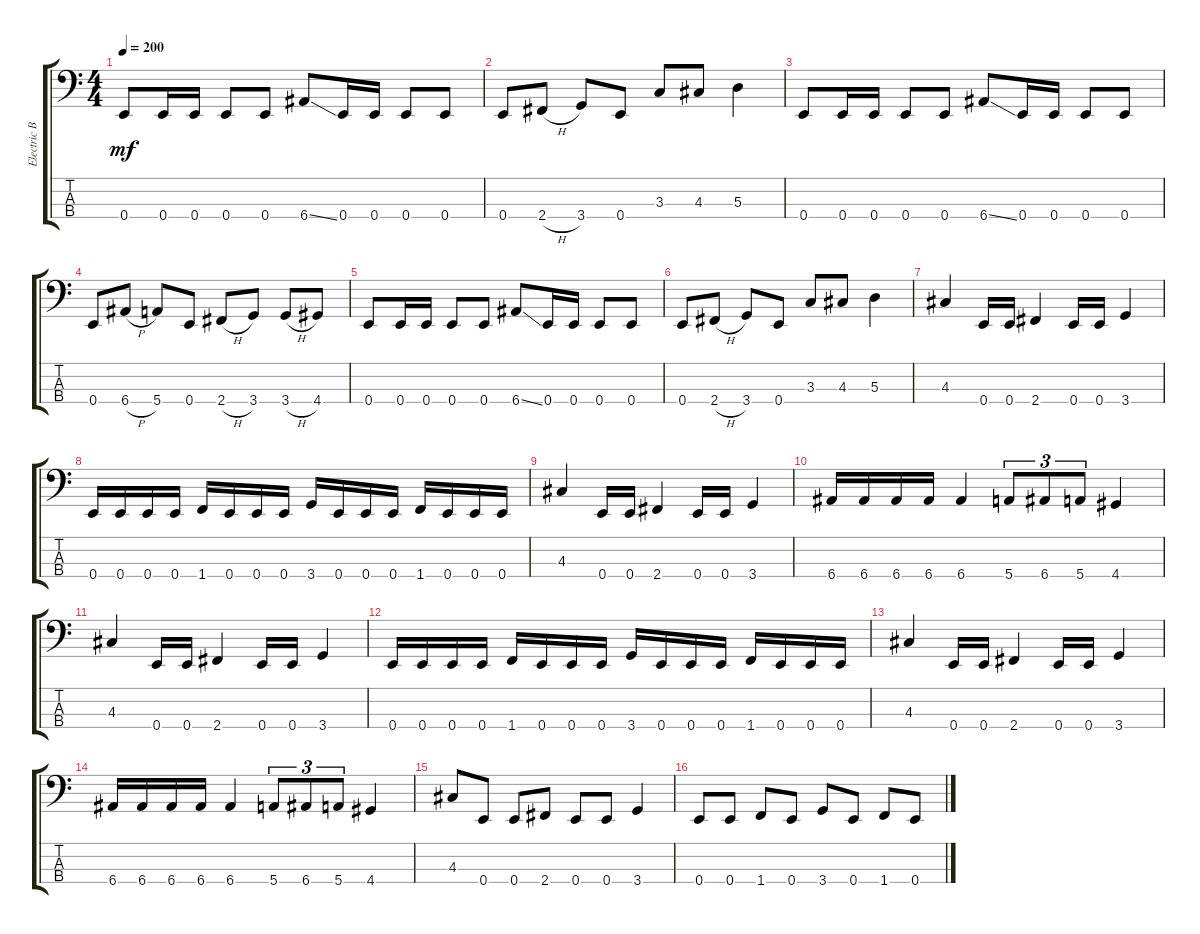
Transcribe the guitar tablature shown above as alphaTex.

\track ("Electric Bass" "Electric B") {instrument electricbassfinger}
\staff {score tabs}
\tuning (G2 D2 A1 E1) {hide}
\ts (4 4)
\tempo 200
\clef f4
\ks c
0.4.8{dy mf} 0.4.16 0.4.16 0.4.8 0.4.8 6.4{ss}.8 0.4.16 0.4.16 0.4.8 0.4.8 |
0.4.8 2.4{h}.8 3.4.8 0.4.8 3.3.8 4.3.8 5.3.4 |
0.4.8 0.4.16 0.4.16 0.4.8 0.4.8 6.4{ss}.8 0.4.16 0.4.16 0.4.8 0.4.8 |
0.4.8 6.4{h}.8 5.4.8 0.4.8 2.4{h}.8 3.4.8 3.4{h}.8 4.4.8 |
0.4.8 0.4.16 0.4.16 0.4.8 0.4.8 6.4{ss}.8 0.4.16 0.4.16 0.4.8 0.4.8 |
0.4.8 2.4{h}.8 3.4.8 0.4.8 3.3.8 4.3.8 5.3.4 |
4.3.4 0.4.16 0.4.16 2.4.4 0.4.16 0.4.16 3.4.4 |
0.4.16 0.4.16 0.4.16 0.4.16 1.4.16 0.4.16 0.4.16 0.4.16 3.4.16 0.4.16 0.4.16 0.4.16 1.4.16 0.4.16 0.4.16 0.4.16 |
4.3.4 0.4.16 0.4.16 2.4.4 0.4.16 0.4.16 3.4.4 |
6.4.16 6.4.16 6.4.16 6.4.16 6.4.4 5.4.8{tu (3 2)} 6.4.8{tu (3 2)} 5.4.8{tu (3 2)} 4.4.4 |
4.3.4 0.4.16 0.4.16 2.4.4 0.4.16 0.4.16 3.4.4 |
0.4.16 0.4.16 0.4.16 0.4.16 1.4.16 0.4.16 0.4.16 0.4.16 3.4.16 0.4.16 0.4.16 0.4.16 1.4.16 0.4.16 0.4.16 0.4.16 |
4.3.4 0.4.16 0.4.16 2.4.4 0.4.16 0.4.16 3.4.4 |
6.4.16 6.4.16 6.4.16 6.4.16 6.4.4 5.4.8{tu (3 2)} 6.4.8{tu (3 2)} 5.4.8{tu (3 2)} 4.4.4 |
4.3.8 0.4.8 0.4.8 2.4.8 0.4.8 0.4.8 3.4.4 |
0.4.8 0.4.8 1.4.8 0.4.8 3.4.8 0.4.8 1.4.8 0.4.8
